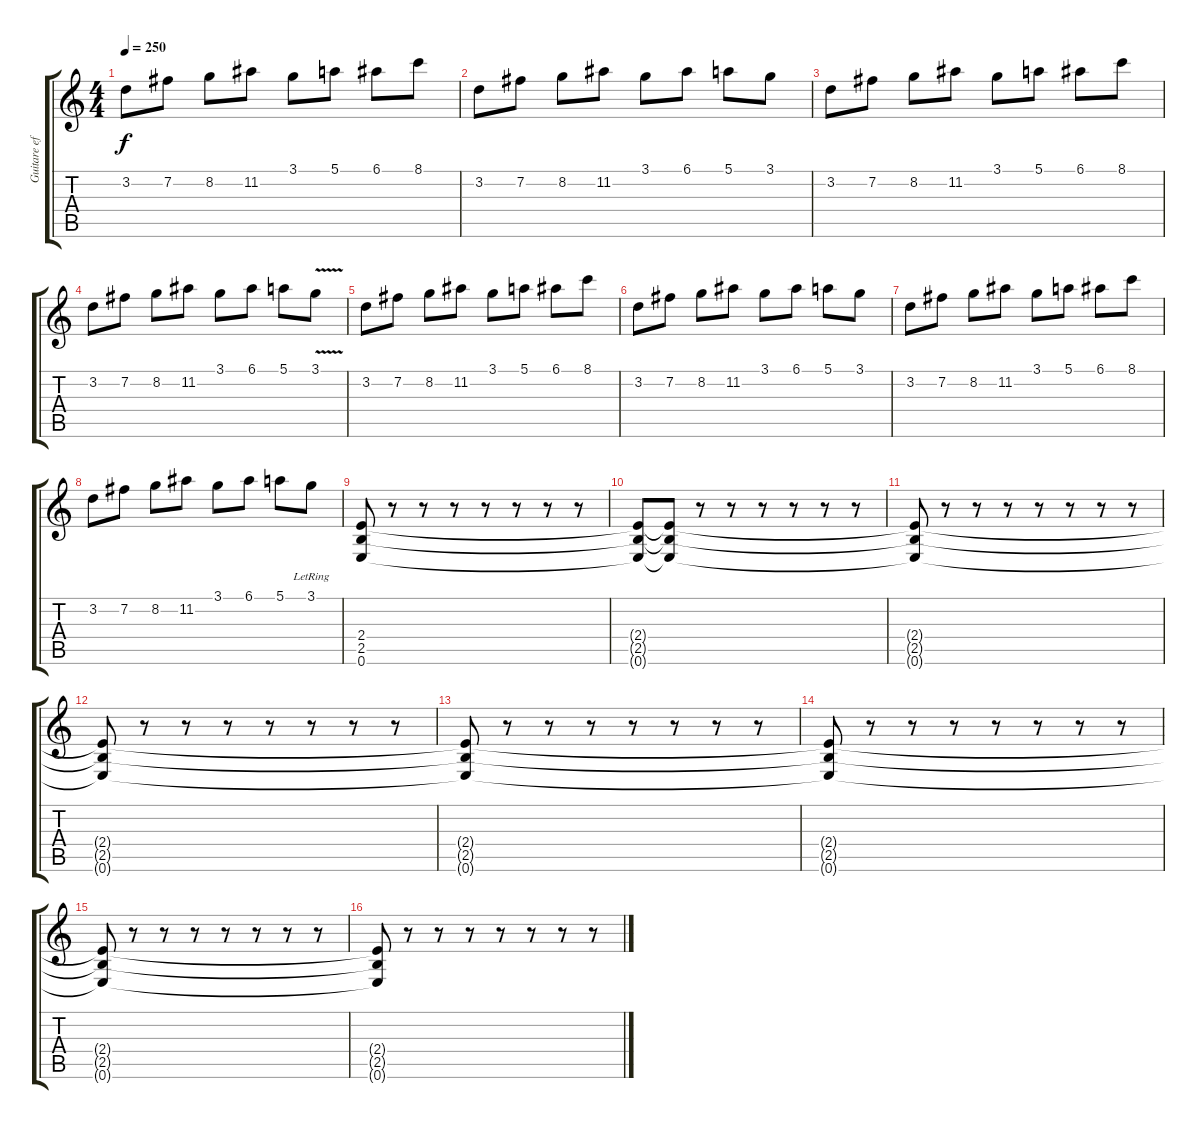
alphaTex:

\track ("Guitare effets" "Guitare ef") {instrument distortionguitar}
\staff {score tabs}
\tuning (E4 B3 G3 D3 A2 E2) {hide}
\ts (4 4)
\tempo 250
\clef g2
\ks c
3.2.8{dy f} 7.2.8 8.2.8 11.2.8 3.1.8 5.1.8 6.1.8 8.1.8 |
3.2.8 7.2.8 8.2.8 11.2.8 3.1.8 6.1.8 5.1.8 3.1.8 |
3.2.8 7.2.8 8.2.8 11.2.8 3.1.8 5.1.8 6.1.8 8.1.8 |
3.2.8 7.2.8 8.2.8 11.2.8 3.1.8 6.1.8 5.1.8 3.1{v}.8 |
3.2.8 7.2.8 8.2.8 11.2.8 3.1.8 5.1.8 6.1.8 8.1.8 |
3.2.8 7.2.8 8.2.8 11.2.8 3.1.8 6.1.8 5.1.8 3.1.8 |
3.2.8 7.2.8 8.2.8 11.2.8 3.1.8 5.1.8 6.1.8 8.1.8 |
3.2.8 7.2.8 8.2.8 11.2.8 3.1.8 6.1.8 5.1.8 3.1{lr}.8 |
(2.4 2.5 0.6).8 r.8 r.8 r.8 r.8 r.8 r.8 r.8 |
(2.4{t} 2.5{t} 0.6{t}).8 (2.4{t} 2.5{t} 0.6{t}).8 r.8 r.8 r.8 r.8 r.8 r.8 |
(2.4{t} 2.5{t} 0.6{t}).8 r.8 r.8 r.8 r.8 r.8 r.8 r.8 |
(2.4{t} 2.5{t} 0.6{t}).8 r.8 r.8 r.8 r.8 r.8 r.8 r.8 |
(2.4{t} 2.5{t} 0.6{t}).8 r.8 r.8 r.8 r.8 r.8 r.8 r.8 |
(2.4{t} 2.5{t} 0.6{t}).8 r.8 r.8 r.8 r.8 r.8 r.8 r.8 |
(2.4{t} 2.5{t} 0.6{t}).8 r.8 r.8 r.8 r.8 r.8 r.8 r.8 |
(2.4{t} 2.5{t} 0.6{t}).8 r.8 r.8 r.8 r.8 r.8 r.8 r.8
